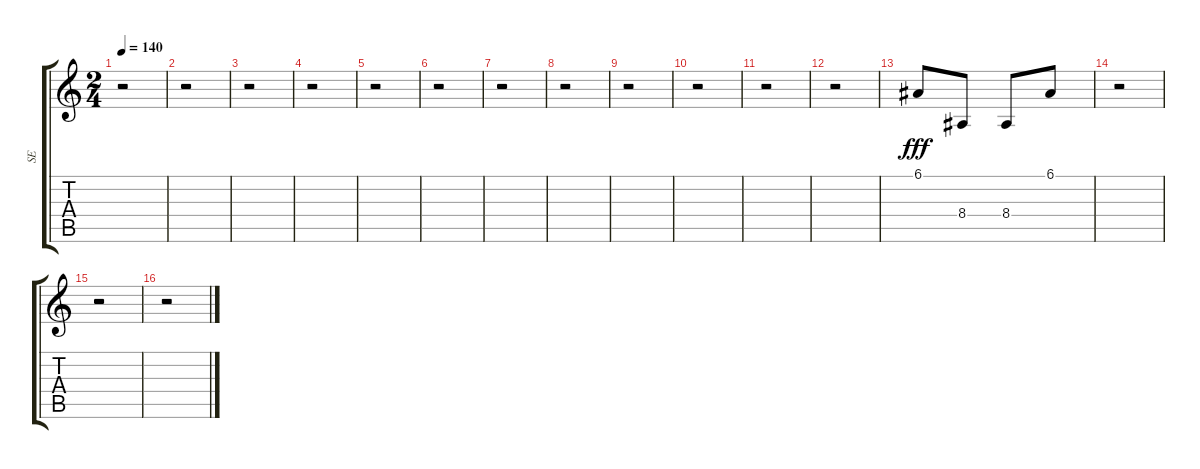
\track ("SE" "SE") {instrument stringensemble1}
\staff {score tabs}
\tuning (E4 B3 G3 D3 A2 E2) {hide}
\ts (2 4)
\tempo 140
\clef g2
\ks c
r.2{dy f} |
r.2 |
r.2 |
r.2 |
r.2 |
r.2 |
r.2 |
r.2 |
r.2 |
r.2 |
r.2 |
r.2 |
6.1.8{dy fff} 8.4.8 8.4.8 6.1.8 |
r.2 |
r.2 |
r.2
